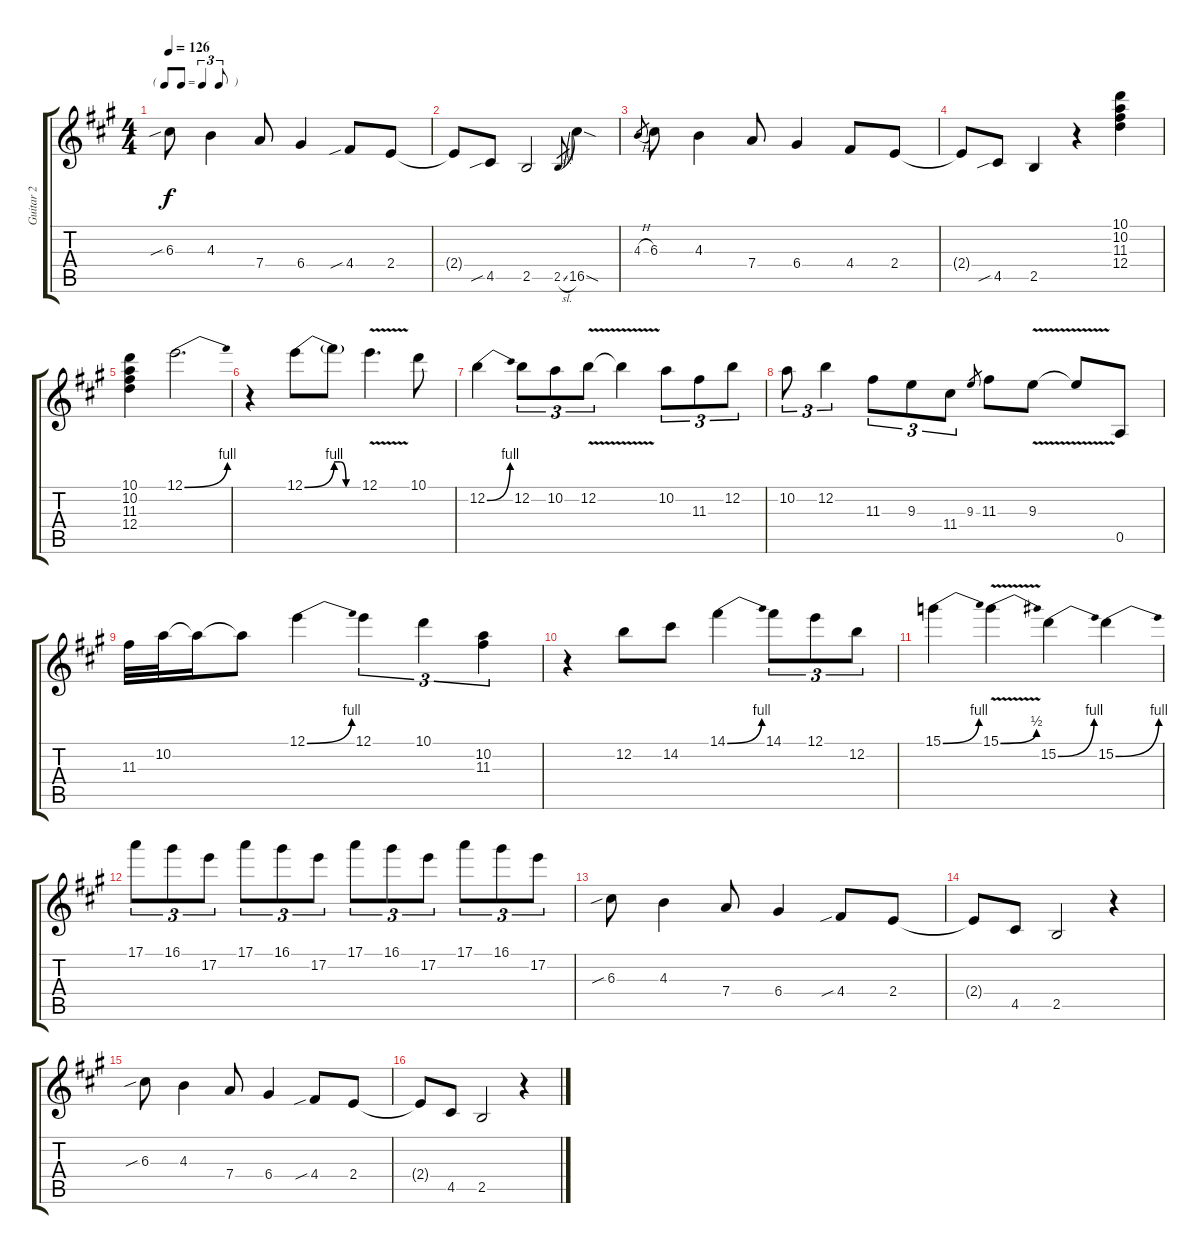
\track ("Guitar 2" "Guitar 2") {instrument distortionguitar}
\staff {score tabs}
\tuning (E4 B3 G3 D3 A2 E2) {hide}
\ts (4 4)
\tf triplet8th
\tempo 126
\clef g2
\ks a
6.3{sib}.8{dy f} 4.3.4 7.4.8 6.4.4 4.4{sib}.8 2.4.8 |
2.4{t}.8 4.5{sib}.8 2.5.2 2.5{sl}.8{gr} 16.5{sod}.4 |
4.3{h}.8{gr} 6.3.8 4.3.4 7.4.8 6.4.4 4.4.8 2.4.8 |
2.4{t}.8 4.5{sib}.8 2.5.4 r.4 (10.1 10.2 11.3 12.4).4 |
(10.1 10.2 11.3 12.4).4 12.1{be (bend 0 0 60 4)}.2{d} |
r.4 12.1{be (bend 0 0 60 4)}.8 12.1{be (custom 0 4 15 4 30 0 60 0) t}.8 12.1{v}.4{d} 10.1.8 |
12.2{be (bend 0 0 60 4)}.4 12.2.8{tu (3 2)} 10.2.8{tu (3 2)} 12.2{v}.8{tu (3 2)} 12.2{t}.4 10.2.8{tu (3 2)} 11.3.8{tu (3 2)} 12.2.8{tu (3 2)} |
10.2.8{tu (3 2)} 12.2.4{tu (3 2)} 11.3.8{tu (3 2)} 9.3.8{tu (3 2)} 11.4.8{tu (3 2)} 9.3.8{gr} 11.3.8 9.3{v}.8 9.3{t}.8 0.5.8 |
11.3.32 10.2.32 10.2{t}.16 10.2{t}.8 12.1{be (bend 0 0 60 4)}.4 12.1.4{tu (3 2)} 10.1.4{tu (3 2)} (10.2 11.3).4{tu (3 2)} |
r.4 12.2.8 14.2.8 14.1{be (bend 0 0 60 4)}.4 14.1.8{tu (3 2)} 12.1.8{tu (3 2)} 12.2.8{tu (3 2)} |
15.1{be (bend 0 0 60 4)}.4 15.1{be (bend 0 0 60 2) v}.4 15.2{be (bend 0 0 60 4)}.4 15.2{be (bend 0 0 60 4)}.4 |
17.1.8{tu (3 2)} 16.1.8{tu (3 2)} 17.2.8{tu (3 2)} 17.1.8{tu (3 2)} 16.1.8{tu (3 2)} 17.2.8{tu (3 2)} 17.1.8{tu (3 2)} 16.1.8{tu (3 2)} 17.2.8{tu (3 2)} 17.1.8{tu (3 2)} 16.1.8{tu (3 2)} 17.2.8{tu (3 2)} |
6.3{sib}.8 4.3.4 7.4.8 6.4.4 4.4{sib}.8 2.4.8 |
2.4{t}.8 4.5.8 2.5.2 r.4 |
6.3{sib}.8 4.3.4 7.4.8 6.4.4 4.4{sib}.8 2.4.8 |
2.4{t}.8 4.5.8 2.5.2 r.4
